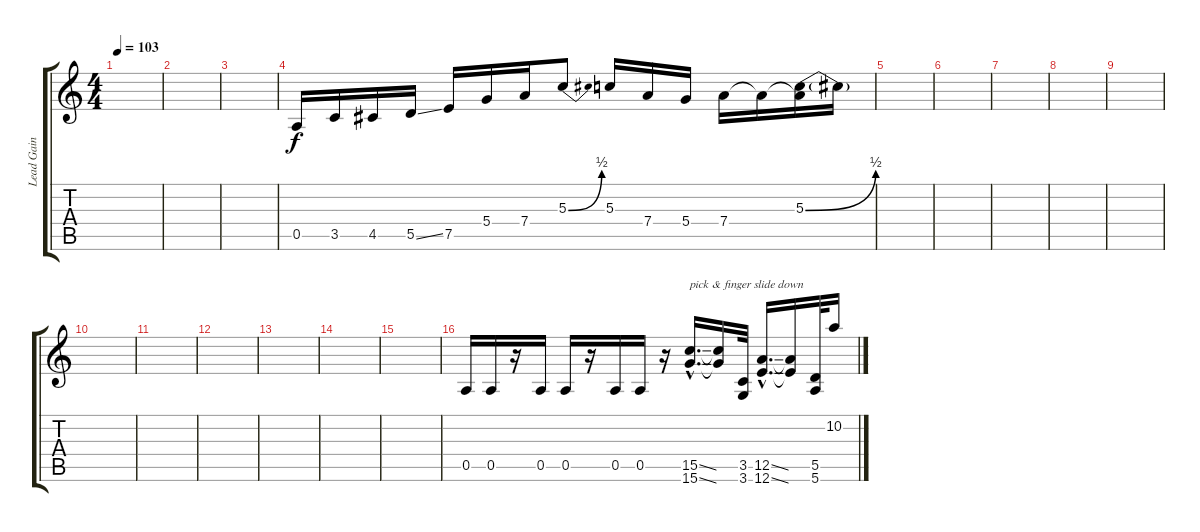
\track ("Lead Gain" "Lead Gain") {instrument overdrivenguitar}
\staff {score tabs}
\tuning (E4 B3 G3 D3 A2 E2) {hide}
\ts (4 4)
\tempo 103
\clef g2
\ks c
|
|
|
0.5.16 3.5.16 4.5.16 5.5{ss}.16 7.5.16 5.4.16 7.4.16 5.3{be (bend 0 0 60 2)}.8 5.3.16 7.4.16 5.4.16 7.4.16 7.4{t}.16 (5.3{be (bend 0 0 60 2)} 7.4{t}).16 5.3{t}.16 |
|
|
|
|
|
|
|
|
|
|
|
0.5.16 0.5.16 r.16 0.5.16 0.5.16 r.16 0.5.16 0.5.16 r.16 (15.5{ss hac} 15.6{ss hac}).16{d txt "pick & finger slide down"} (15.5{t} 15.6{t}).16 (3.5 3.6).32 (12.5{ss hac} 12.6{ss hac}).16{d} (12.5{t} 12.6{t}).16 (5.5 5.6).32 10.2.16
